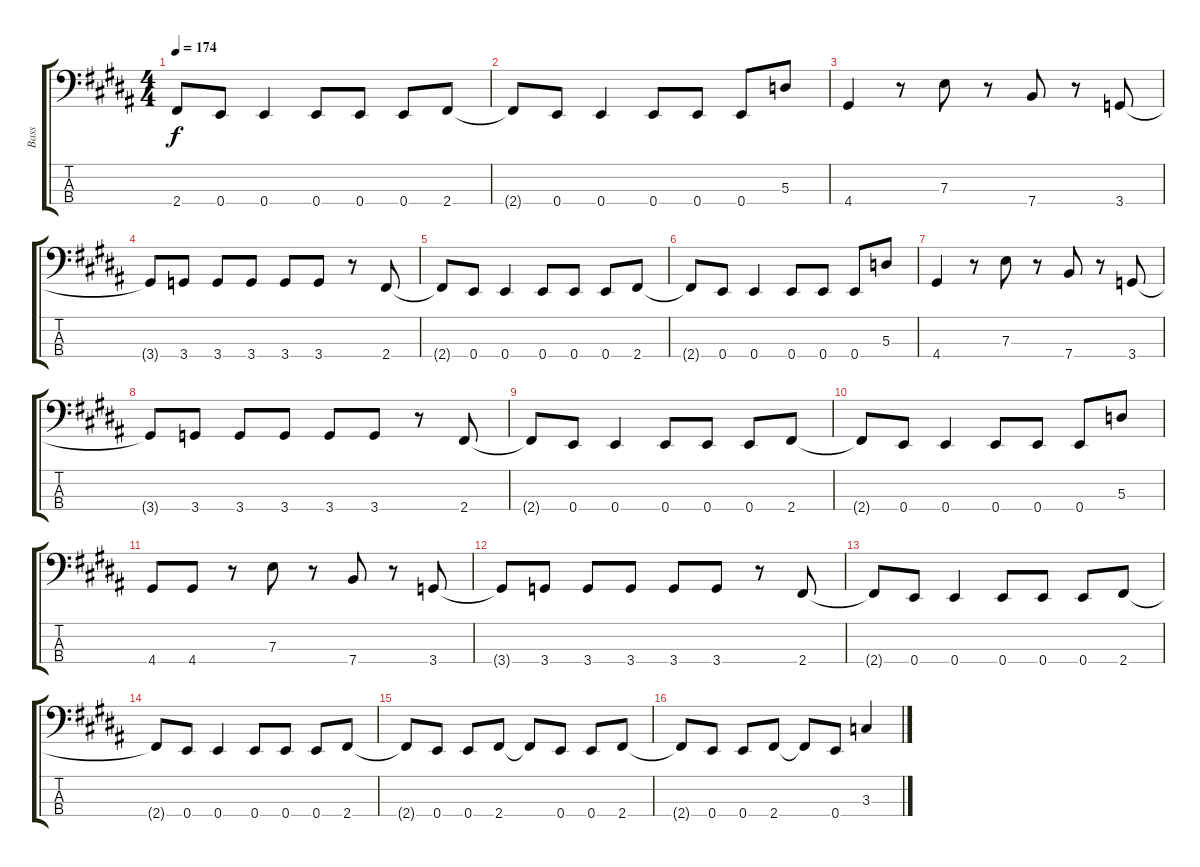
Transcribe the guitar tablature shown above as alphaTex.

\track ("Bass" "Bass") {instrument electricbassfinger}
\staff {score tabs}
\tuning (G2 D2 A1 E1) {hide}
\ts (4 4)
\tempo 174
\clef f4
\ks b
2.4{t}.8{dy f} 0.4.8 0.4.4 0.4.8 0.4.8 0.4.8 2.4.8 |
2.4{t}.8 0.4.8 0.4.4 0.4.8 0.4.8 0.4.8 5.3.8 |
4.4.4 r.8 7.3.8 r.8 7.4.8 r.8 3.4.8 |
3.4{t}.8 3.4.8 3.4.8 3.4.8 3.4.8 3.4.8 r.8 2.4.8 |
2.4{t}.8 0.4.8 0.4.4 0.4.8 0.4.8 0.4.8 2.4.8 |
2.4{t}.8 0.4.8 0.4.4 0.4.8 0.4.8 0.4.8 5.3.8 |
4.4.4 r.8 7.3.8 r.8 7.4.8 r.8 3.4.8 |
3.4{t}.8 3.4.8 3.4.8 3.4.8 3.4.8 3.4.8 r.8 2.4.8 |
2.4{t}.8 0.4.8 0.4.4 0.4.8 0.4.8 0.4.8 2.4.8 |
2.4{t}.8 0.4.8 0.4.4 0.4.8 0.4.8 0.4.8 5.3.8 |
4.4.8 4.4.8 r.8 7.3.8 r.8 7.4.8 r.8 3.4.8 |
3.4{t}.8 3.4.8 3.4.8 3.4.8 3.4.8 3.4.8 r.8 2.4.8 |
2.4{t}.8 0.4.8 0.4.4 0.4.8 0.4.8 0.4.8 2.4.8 |
2.4{t}.8 0.4.8 0.4.4 0.4.8 0.4.8 0.4.8 2.4.8 |
2.4{t}.8 0.4.8 0.4.8 2.4.8 2.4{t}.8 0.4.8 0.4.8 2.4.8 |
2.4{t}.8 0.4.8 0.4.8 2.4.8 2.4{t}.8 0.4.8 3.3.4
